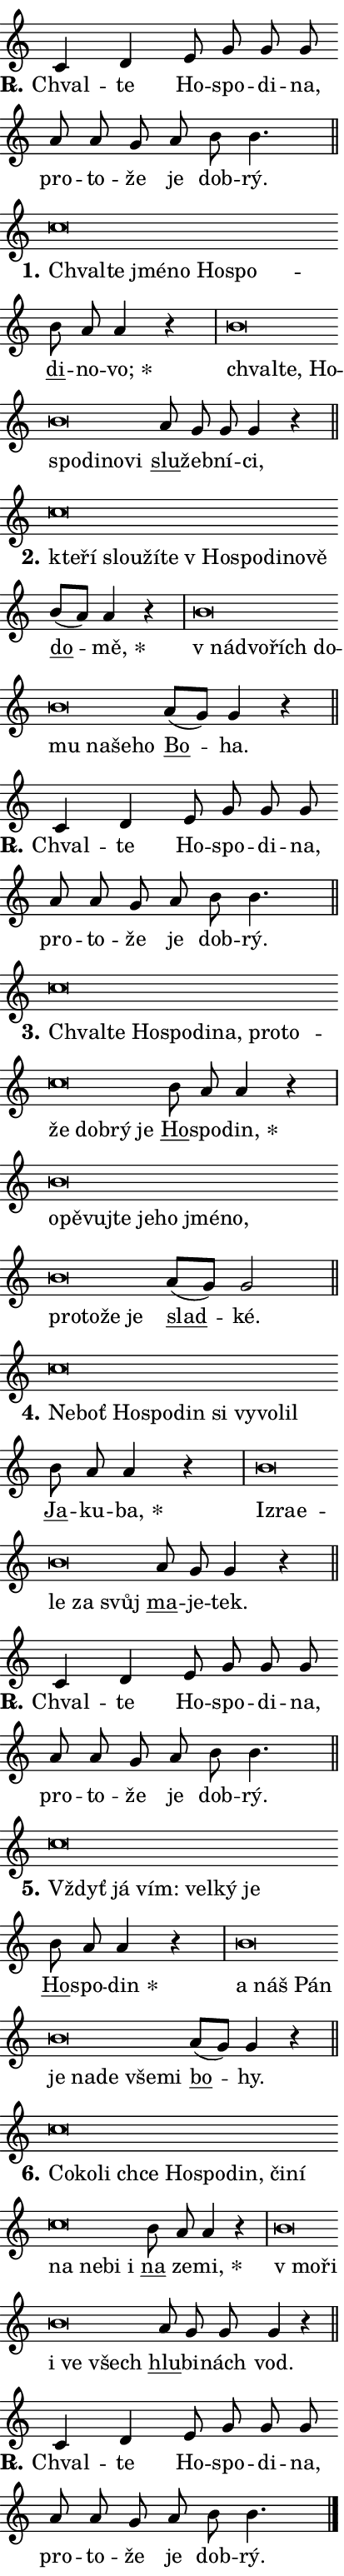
\version "2.24.0"
\header { tagline = "" }
\paper {
  indent = 0\cm
  top-margin = 0\cm
  right-margin = 0.13\cm % to fit lyric hyphens
  bottom-margin = 0\cm
  left-margin = 0\cm
  paper-width = 7\cm
  page-breaking = #ly:one-page-breaking
  system-system-spacing.basic-distance = #11
  score-system-spacing.basic-distance = #11
  ragged-last = ##f
}


%% Author: Thomas Morley
%% https://lists.gnu.org/archive/html/lilypond-user/2020-05/msg00002.html
#(define (line-position grob)
"Returns position of @var[grob} in current system:
   @code{'start}, if at first time-step
   @code{'end}, if at last time-step
   @code{'middle} otherwise
"
  (let* ((col (ly:item-get-column grob))
         (ln (ly:grob-object col 'left-neighbor))
         (rn (ly:grob-object col 'right-neighbor))
         (col-to-check-left (if (ly:grob? ln) ln col))
         (col-to-check-right (if (ly:grob? rn) rn col))
         (break-dir-left
           (and
             (ly:grob-property col-to-check-left 'non-musical #f)
             (ly:item-break-dir col-to-check-left)))
         (break-dir-right
           (and
             (ly:grob-property col-to-check-right 'non-musical #f)
             (ly:item-break-dir col-to-check-right))))
        (cond ((eqv? 1 break-dir-left) 'start)
              ((eqv? -1 break-dir-right) 'end)
              (else 'middle))))

#(define (tranparent-at-line-position vctor)
  (lambda (grob)
  "Relying on @code{line-position} select the relevant enry from @var{vctor}.
Used to determine transparency,"
    (case (line-position grob)
      ((end) (not (vector-ref vctor 0)))
      ((middle) (not (vector-ref vctor 1)))
      ((start) (not (vector-ref vctor 2))))))

noteHeadBreakVisibility =
#(define-music-function (break-visibility)(vector?)
"Makes @code{NoteHead}s transparent relying on @var{break-visibility}"
#{
  \override NoteHead.transparent =
    #(tranparent-at-line-position break-visibility)
#})

#(define delete-ledgers-for-transparent-note-heads
  (lambda (grob)
    "Reads whether a @code{NoteHead} is transparent.
If so this @code{NoteHead} is removed from @code{'note-heads} from
@var{grob}, which is supposed to be @code{LedgerLineSpanner}.
As a result ledgers are not printed for this @code{NoteHead}"
    (let* ((nhds-array (ly:grob-object grob 'note-heads))
           (nhds-list
             (if (ly:grob-array? nhds-array)
                 (ly:grob-array->list nhds-array)
                 '()))
           ;; Relies on the transparent-property being done before
           ;; Staff.LedgerLineSpanner.after-line-breaking is executed.
           ;; This is fragile ...
           (to-keep
             (remove
               (lambda (nhd)
                 (ly:grob-property nhd 'transparent #f))
               nhds-list)))
      ;; TODO find a better method to iterate over grob-arrays, similiar
      ;; to filter/remove etc for lists
      ;; For now rebuilt from scratch
      (set! (ly:grob-object grob 'note-heads)  '())
      (for-each
        (lambda (nhd)
          (ly:pointer-group-interface::add-grob grob 'note-heads nhd))
        to-keep))))

squashNotes = {
  \override NoteHead.X-extent = #'(-0.2 . 0.2)
  \override NoteHead.Y-extent = #'(-0.75 . 0)
  \override NoteHead.stencil =
    #(lambda (grob)
       (let ((pos (ly:grob-property grob 'staff-position)))
         (begin
           (if (< pos -7) (display "ERROR: Lower brevis then expected\n") (display "OK: Expected brevis position\n"))
           (if (<= pos -6) ly:text-interface::print ly:note-head::print))))
}
unSquashNotes = {
  \revert NoteHead.X-extent
  \revert NoteHead.Y-extent
  \revert NoteHead.stencil
}

hideNotes = \noteHeadBreakVisibility #begin-of-line-visible
unHideNotes = \noteHeadBreakVisibility #all-visible

% work-around for resetting accidentals
% https://lilypond.org/doc/v2.23/Documentation/notation/displaying-rhythms#unmetered-music
cadenzaMeasure = {
  \cadenzaOff
  \partial 1024 s1024
  \cadenzaOn
}

#(define-markup-command (accent layout props text) (markup?)
  "Underline accented syllable"
  (interpret-markup layout props
    #{\markup \override #'(offset . 4.3) \underline { #text }#}))

responsum = \markup \concat {
  "R" \hspace #-1.05 \path #0.1 #'((moveto 0 0.07) (lineto 0.9 0.8)) \hspace #0.05 "."
}

spaceSize = #0.6828661417322834 % exact space size for TeX Gyre Schola

\layout {
  \context {
    \Staff
    \remove "Time_signature_engraver"
    \override LedgerLineSpanner.after-line-breaking = #delete-ledgers-for-transparent-note-heads
  }
  \context {
    \Lyrics {
      \override LyricSpace.minimum-distance = \spaceSize
      \override LyricText.font-name = #"TeX Gyre Schola"
      \override LyricText.font-size = 1
      \override StanzaNumber.font-name = #"TeX Gyre Schola Bold"
      \override StanzaNumber.font-size = 1
    }
  }
  \context {
    \Score 
    \override NoteHead.text =
      #(lambda (grob) 
        (let ((pos (ly:grob-property grob 'staff-position)))
          #{\markup {
            \combine
              \halign #-0.55 \raise #(if (= pos -6) 0 0.5) \override #'(thickness . 2) \draw-line #'(3.2 . 0)
              \musicglyph "noteheads.sM1"
          }#}))
  }
}

% magnetic-lyrics.ily
%
%   written by
%     Jean Abou Samra <jean@abou-samra.fr>
%     Werner Lemberg <wl@gnu.org>
%
%   adapted by
%     Jiri Hon <jiri.hon@gmail.com>
%
% Version 2022-Apr-15

% https://www.mail-archive.com/lilypond-user@gnu.org/msg149350.html

#(define (Left_hyphen_pointer_engraver context)
   "Collect syllable-hyphen-syllable occurrences in lyrics and store
them in properties.  This engraver only looks to the left.  For
example, if the lyrics input is @code{foo -- bar}, it does the
following.

@itemize @bullet
@item
Set the @code{text} property of the @code{LyricHyphen} grob between
@q{foo} and @q{bar} to @code{foo}.

@item
Set the @code{left-hyphen} property of the @code{LyricText} grob with
text @q{foo} to the @code{LyricHyphen} grob between @q{foo} and
@q{bar}.
@end itemize

Use this auxiliary engraver in combination with the
@code{lyric-@/text::@/apply-@/magnetic-@/offset!} hook."
   (let ((hyphen #f)
         (text #f))
     (make-engraver
      (acknowledgers
       ((lyric-syllable-interface engraver grob source-engraver)
        (set! text grob)))
      (end-acknowledgers
       ((lyric-hyphen-interface engraver grob source-engraver)
        ;(when (not (grob::has-interface grob 'lyric-space-interface))
          (set! hyphen grob)));)
      ((stop-translation-timestep engraver)
       (when (and text hyphen)
         (ly:grob-set-object! text 'left-hyphen hyphen))
       (set! text #f)
       (set! hyphen #f)))))

#(define (lyric-text::apply-magnetic-offset! grob)
   "If the space between two syllables is less than the value in
property @code{LyricText@/.details@/.squash-threshold}, move the right
syllable to the left so that it gets concatenated with the left
syllable.

Use this function as a hook for
@code{LyricText@/.after-@/line-@/breaking} if the
@code{Left_@/hyphen_@/pointer_@/engraver} is active."
   (let ((hyphen (ly:grob-object grob 'left-hyphen #f)))
     (when hyphen
       (let ((left-text (ly:spanner-bound hyphen LEFT)))
         (when (grob::has-interface left-text 'lyric-syllable-interface)
           (let* ((common (ly:grob-common-refpoint grob left-text X))
                  (this-x-ext (ly:grob-extent grob common X))
                  (left-x-ext
                   (begin
                     ;; Trigger magnetism for left-text.
                     (ly:grob-property left-text 'after-line-breaking)
                     (ly:grob-extent left-text common X)))
                  ;; `delta` is the gap width between two syllables.
                  (delta (- (interval-start this-x-ext)
                            (interval-end left-x-ext)))
                  (details (ly:grob-property grob 'details))
                  (threshold (assoc-get 'squash-threshold details 0.2)))
             (when (< delta threshold)
               (let* (;; We have to manipulate the input text so that
                      ;; ligatures crossing syllable boundaries are not
                      ;; disabled.  For languages based on the Latin
                      ;; script this is essentially a beautification.
                      ;; However, for non-Western scripts it can be a
                      ;; necessity.
                      (lt (ly:grob-property left-text 'text))
                      (rt (ly:grob-property grob 'text))
                      (is-space (grob::has-interface hyphen 'lyric-space-interface))
                      (space (if is-space " " ""))
                      (extra-delta (if is-space spaceSize 0))
                      ;; Append new syllable.
                      (ltrt-space (if (and (string? lt) (string? rt))
                                (string-append lt space rt)
                                (make-concat-markup (list lt space rt))))
                      ;; Right-align `ltrt` to the right side.
                      (ltrt-space-markup (grob-interpret-markup
                               grob
                               (make-translate-markup
                                (cons (interval-length this-x-ext) 0)
                                (make-right-align-markup ltrt-space)))))
                 (begin
                   ;; Don't print `left-text`.
                   (ly:grob-set-property! left-text 'stencil #f)
                   ;; Set text and stencil (which holds all collected
                   ;; syllables so far) and shift it to the left.
                   (ly:grob-set-property! grob 'text ltrt-space)
                   (ly:grob-set-property! grob 'stencil ltrt-space-markup)
                   (ly:grob-translate-axis! grob (- (- delta extra-delta)) X))))))))))


#(define (lyric-hyphen::displace-bounds-first grob)
   ;; Make very sure this callback isn't triggered too early.
   (let ((left (ly:spanner-bound grob LEFT))
         (right (ly:spanner-bound grob RIGHT)))
     (ly:grob-property left 'after-line-breaking)
     (ly:grob-property right 'after-line-breaking)
     (ly:lyric-hyphen::print grob)))

squashThreshold = #0.4

\layout {
  \context {
    \Lyrics
    \consists #Left_hyphen_pointer_engraver
    \override LyricText.after-line-breaking =
      #lyric-text::apply-magnetic-offset!
    \override LyricHyphen.stencil = #lyric-hyphen::displace-bounds-first
    \override LyricText.details.squash-threshold = \squashThreshold
    \override LyricHyphen.minimum-distance = 0
    \override LyricHyphen.minimum-length = \squashThreshold
  }
}

squashText = \override LyricText.details.squash-threshold = 9999
unSquashText = \override LyricText.details.squash-threshold = \squashThreshold

leftText = \override LyricText.self-alignment-X = #LEFT
unLeftText = \revert LyricText.self-alignment-X

starOffset = #(lambda (grob) 
                (let ((x_offset (ly:self-alignment-interface::aligned-on-x-parent grob)))
                  (if (= x_offset 0) 0 (+ x_offset 1.2))))

star = #(define-music-function (syllable)(string?)
"Append star separator at the end of a syllable"
#{
  \once \override LyricText.X-offset = #starOffset
  \lyricmode { \markup {
    #syllable
    \override #'((font-name . "TeX Gyre Schola Bold")) \hspace #0.2 \lower #0.65 \larger "*"
  } }
#})

starAccent = #(define-music-function (syllable)(string?)
"Append star separator at the end of a syllable and make accent"
#{
  \once \override LyricText.X-offset = #starOffset
  \lyricmode { \markup {
    \accent #syllable
    \override #'((font-name . "TeX Gyre Schola Bold")) \hspace #0.2 \lower #0.65 \larger "*"
  } }
#})

breath = #(define-music-function (syllable)(string?)
"Append breathing indicator at the end of a syllable"
#{
  \lyricmode { \markup { #syllable "+" } }
#})

optionalBreath = #(define-music-function (syllable)(string?)
"Append optional breathing indicator at the end of a syllable"
#{
  \lyricmode { \markup { #syllable "(+)" } }
#})


\score {
    <<
        \new Voice = "melody" { \cadenzaOn \key c \major \relative { c'4 d e8 g g g \bar "" a a g a b b4. \cadenzaMeasure \bar "||" \break } }
        \new Lyrics \lyricsto "melody" { \lyricmode { \set stanza = \responsum
Chval -- te Ho -- spo -- di -- na, pro -- to -- že je dob -- rý. } }
    >>
    \layout {}
}

\score {
    <<
        \new Voice = "melody" { \cadenzaOn \key c \major \relative { \squashNotes c''\breve*1/16 \hideNotes \breve*1/16 \bar "" \breve*1/16 \bar "" \breve*1/16 \bar "" \breve*1/16 \breve*1/16 \bar "" \unHideNotes \unSquashNotes \bar "" b8 a a4 r \cadenzaMeasure \bar "|" \squashNotes b\breve*1/16 \hideNotes \breve*1/16 \bar "" \breve*1/16 \bar "" \breve*1/16 \bar "" \breve*1/16 \bar "" \breve*1/16 \breve*1/16 \bar "" \unHideNotes \unSquashNotes \bar "" a8 g g g4 r \cadenzaMeasure \bar "||" \break } }
        \new Lyrics \lyricsto "melody" { \lyricmode { \set stanza = "1."
\leftText Chval -- \squashText te jmé -- no Ho -- spo -- \unLeftText \unSquashText \markup \accent di -- no -- \star vo; \leftText chval -- \squashText te, Ho -- spo -- di -- no -- vi \unLeftText \unSquashText \markup \accent slu -- žeb -- ní -- ci, } }
    >>
    \layout {}
}

\score {
    <<
        \new Voice = "melody" { \cadenzaOn \key c \major \relative { \squashNotes c''\breve*1/16 \hideNotes \breve*1/16 \bar "" \breve*1/16 \bar "" \breve*1/16 \bar "" \breve*1/16 \bar "" \breve*1/16 \bar "" \breve*1/16 \bar "" \breve*1/16 \bar "" \breve*1/16 \breve*1/16 \bar "" \unHideNotes \unSquashNotes \bar "" b8[( a)] a4 r \cadenzaMeasure \bar "|" \squashNotes b\breve*1/16 \hideNotes \breve*1/16 \bar "" \breve*1/16 \bar "" \breve*1/16 \bar "" \breve*1/16 \bar "" \breve*1/16 \bar "" \breve*1/16 \breve*1/16 \bar "" \unHideNotes \unSquashNotes \bar "" a8[( g)] g4 r \cadenzaMeasure \bar "||" \break } }
        \new Lyrics \lyricsto "melody" { \lyricmode { \set stanza = "2."
\leftText kte -- \squashText ří slou -- ží -- te "v Ho" -- spo -- di -- no -- vě \unLeftText \unSquashText \markup \accent do -- \star mě, \leftText "v ná" -- \squashText dvo -- řích do -- mu na -- še -- ho \unLeftText \unSquashText \markup \accent Bo -- ha. } }
    >>
    \layout {}
}

\score {
    <<
        \new Voice = "melody" { \cadenzaOn \key c \major \relative { c'4 d e8 g g g \bar "" a a g a b b4. \cadenzaMeasure \bar "||" \break } }
        \new Lyrics \lyricsto "melody" { \lyricmode { \set stanza = \responsum
Chval -- te Ho -- spo -- di -- na, pro -- to -- že je dob -- rý. } }
    >>
    \layout {}
}

\score {
    <<
        \new Voice = "melody" { \cadenzaOn \key c \major \relative { \squashNotes c''\breve*1/16 \hideNotes \breve*1/16 \bar "" \breve*1/16 \bar "" \breve*1/16 \bar "" \breve*1/16 \bar "" \breve*1/16 \bar "" \breve*1/16 \bar "" \breve*1/16 \bar "" \breve*1/16 \bar "" \breve*1/16 \bar "" \breve*1/16 \breve*1/16 \bar "" \unHideNotes \unSquashNotes \bar "" b8 a a4 r \cadenzaMeasure \bar "|" \squashNotes b\breve*1/16 \hideNotes \breve*1/16 \bar "" \breve*1/16 \bar "" \breve*1/16 \bar "" \breve*1/16 \bar "" \breve*1/16 \bar "" \breve*1/16 \bar "" \breve*1/16 \bar "" \breve*1/16 \bar "" \breve*1/16 \bar "" \breve*1/16 \breve*1/16 \bar "" \unHideNotes \unSquashNotes \bar "" a8[( g)] g2 \cadenzaMeasure \bar "||" \break } }
        \new Lyrics \lyricsto "melody" { \lyricmode { \set stanza = "3."
\leftText Chval -- \squashText te Ho -- spo -- di -- na, pro -- to -- že dob -- rý je \unLeftText \unSquashText \markup \accent Ho -- spo -- \star din, \leftText o -- \squashText pě -- vuj -- te je -- ho jmé -- no, pro -- to -- že je \unLeftText \unSquashText \markup \accent slad -- ké. } }
    >>
    \layout {}
}

\score {
    <<
        \new Voice = "melody" { \cadenzaOn \key c \major \relative { \squashNotes c''\breve*1/16 \hideNotes \breve*1/16 \bar "" \breve*1/16 \bar "" \breve*1/16 \bar "" \breve*1/16 \bar "" \breve*1/16 \bar "" \breve*1/16 \bar "" \breve*1/16 \breve*1/16 \bar "" \unHideNotes \unSquashNotes \bar "" b8 a a4 r \cadenzaMeasure \bar "|" \squashNotes b\breve*1/16 \hideNotes \breve*1/16 \bar "" \breve*1/16 \bar "" \breve*1/16 \bar "" \breve*1/16 \breve*1/16 \bar "" \unHideNotes \unSquashNotes \bar "" a8 g g4 r \cadenzaMeasure \bar "||" \break } }
        \new Lyrics \lyricsto "melody" { \lyricmode { \set stanza = "4."
\leftText Ne -- \squashText boť Ho -- spo -- din si vy -- vo -- lil \unLeftText \unSquashText \markup \accent Ja -- ku -- \star ba, \leftText Iz -- \squashText ra -- e -- le za svůj \unLeftText \unSquashText \markup \accent ma -- je -- tek. } }
    >>
    \layout {}
}

\score {
    <<
        \new Voice = "melody" { \cadenzaOn \key c \major \relative { c'4 d e8 g g g \bar "" a a g a b b4. \cadenzaMeasure \bar "||" \break } }
        \new Lyrics \lyricsto "melody" { \lyricmode { \set stanza = \responsum
Chval -- te Ho -- spo -- di -- na, pro -- to -- že je dob -- rý. } }
    >>
    \layout {}
}

\score {
    <<
        \new Voice = "melody" { \cadenzaOn \key c \major \relative { \squashNotes c''\breve*1/16 \hideNotes \breve*1/16 \bar "" \breve*1/16 \bar "" \breve*1/16 \bar "" \breve*1/16 \breve*1/16 \bar "" \unHideNotes \unSquashNotes \bar "" b8 a a4 r \cadenzaMeasure \bar "|" \squashNotes b\breve*1/16 \hideNotes \breve*1/16 \bar "" \breve*1/16 \bar "" \breve*1/16 \bar "" \breve*1/16 \bar "" \breve*1/16 \bar "" \breve*1/16 \breve*1/16 \bar "" \unHideNotes \unSquashNotes \bar "" a8[( g)] g4 r \cadenzaMeasure \bar "||" \break } }
        \new Lyrics \lyricsto "melody" { \lyricmode { \set stanza = "5."
\leftText Vždyť \squashText já vím: vel -- ký je \unLeftText \unSquashText \markup \accent Ho -- spo -- \star din \leftText a \squashText náš Pán je na -- de vše -- mi \unLeftText \unSquashText \markup \accent bo -- hy. } }
    >>
    \layout {}
}

\score {
    <<
        \new Voice = "melody" { \cadenzaOn \key c \major \relative { \squashNotes c''\breve*1/16 \hideNotes \breve*1/16 \bar "" \breve*1/16 \bar "" \breve*1/16 \bar "" \breve*1/16 \bar "" \breve*1/16 \bar "" \breve*1/16 \bar "" \breve*1/16 \bar "" \breve*1/16 \bar "" \breve*1/16 \bar "" \breve*1/16 \bar "" \breve*1/16 \breve*1/16 \bar "" \unHideNotes \unSquashNotes \bar "" b8 a a4 r \cadenzaMeasure \bar "|" \squashNotes b\breve*1/16 \hideNotes \breve*1/16 \bar "" \breve*1/16 \bar "" \breve*1/16 \breve*1/16 \bar "" \unHideNotes \unSquashNotes \bar "" a8 g g g4 r \cadenzaMeasure \bar "||" \break } }
        \new Lyrics \lyricsto "melody" { \lyricmode { \set stanza = "6."
\leftText Co -- \squashText ko -- li chce Ho -- spo -- din, či -- ní na ne -- bi i \unLeftText \unSquashText \markup \accent na ze -- \star mi, \leftText "v mo" -- \squashText ři i ve všech \unLeftText \unSquashText \markup \accent hlu -- bi -- nách vod. } }
    >>
    \layout {}
}

\score {
    <<
        \new Voice = "melody" { \cadenzaOn \key c \major \relative { c'4 d e8 g g g \bar "" a a g a b b4. \cadenzaMeasure \bar "||" \break } \bar "|." }
        \new Lyrics \lyricsto "melody" { \lyricmode { \set stanza = \responsum
Chval -- te Ho -- spo -- di -- na, pro -- to -- že je dob -- rý. } }
    >>
    \layout {}
}
